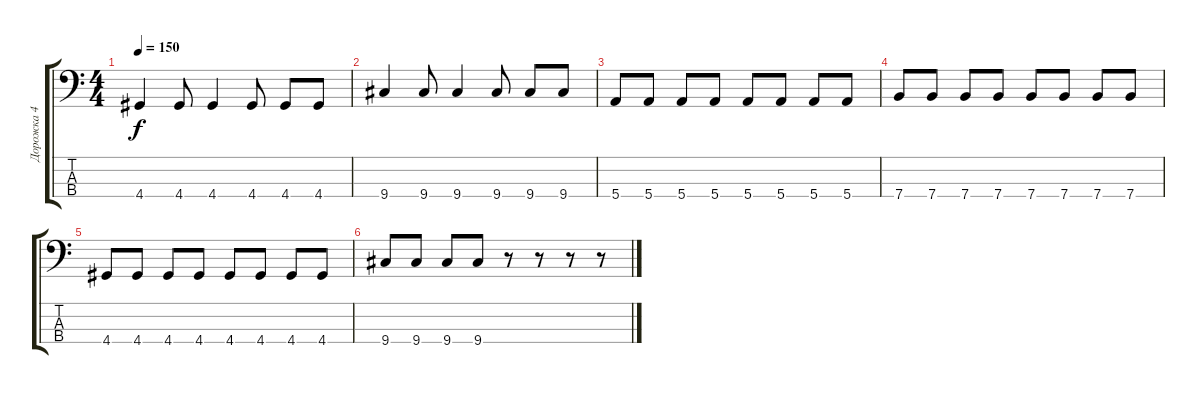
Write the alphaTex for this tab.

\track ("Дорожка 4" "Дорожка 4") {instrument electricbassfinger}
\staff {score tabs}
\tuning (G2 D2 A1 E1) {hide}
\ts (4 4)
\tempo 150
\clef f4
\ks c
4.4.4{dy f} 4.4.8 4.4.4 4.4.8 4.4.8 4.4.8 |
9.4.4 9.4.8 9.4.4 9.4.8 9.4.8 9.4.8 |
5.4.8 5.4.8 5.4.8 5.4.8 5.4.8 5.4.8 5.4.8 5.4.8 |
7.4.8 7.4.8 7.4.8 7.4.8 7.4.8 7.4.8 7.4.8 7.4.8 |
4.4.8 4.4.8 4.4.8 4.4.8 4.4.8 4.4.8 4.4.8 4.4.8 |
9.4.8 9.4.8 9.4.8 9.4.8 r.8 r.8 r.8 r.8
